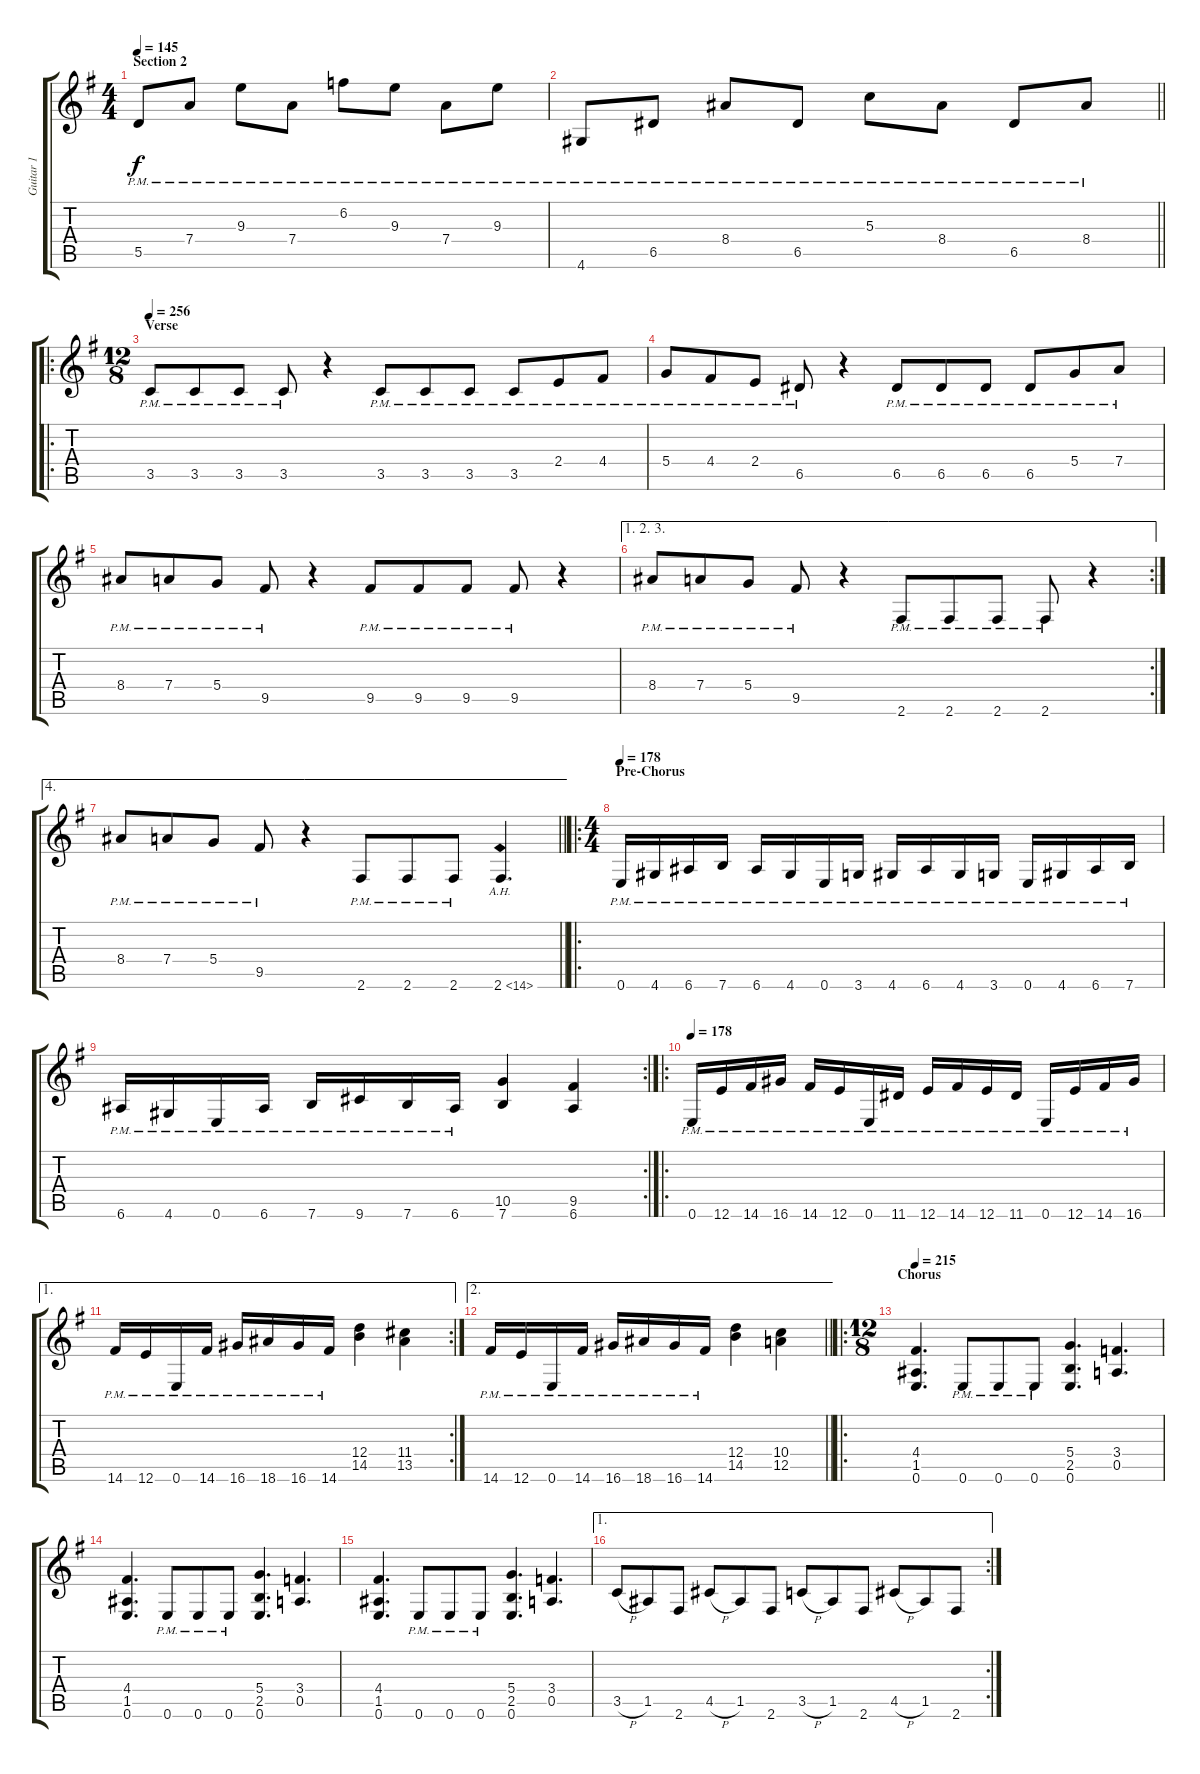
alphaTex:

\track ("Guitar 1" "Guitar 1") {instrument distortionguitar}
\staff {score tabs}
\tuning (E4 B3 G3 D3 A2 E2) {hide}
\ts (4 4)
\section ("" "Section 2")
\tempo 145
\clef g2
\ks eminor
5.5{pm}.8{dy f} 7.4{pm}.8 9.3{pm}.8 7.4{pm}.8 6.2{pm}.8 9.3{pm}.8 7.4{pm}.8 9.3{pm}.8 |
\barLineRight lightlight
4.6{pm}.8 6.5{pm}.8 8.4{pm}.8 6.5{pm}.8 5.3{pm}.8 8.4{pm}.8 6.5{pm}.8 8.4{pm}.8 |
\ro
\ts (12 8)
\section ("" "Verse")
\tempo 256
3.5{pm}.8 3.5{pm}.8 3.5{pm}.8 3.5{pm}.8 r.4 3.5{pm}.8 3.5{pm}.8 3.5{pm}.8 3.5{pm}.8 2.4{pm}.8 4.4{pm}.8 |
5.4{pm}.8 4.4{pm}.8 2.4{pm}.8 6.5{pm}.8 r.4 6.5{pm}.8 6.5{pm}.8 6.5{pm}.8 6.5{pm}.8 5.4{pm}.8 7.4{pm}.8 |
8.4{pm}.8 7.4{pm}.8 5.4{pm}.8 9.5{pm}.8 r.4 9.5{pm}.8 9.5{pm}.8 9.5{pm}.8 9.5{pm}.8 r.4 |
\ae (1 2 3)
\rc 2
8.4{pm}.8 7.4{pm}.8 5.4{pm}.8 9.5{pm}.8 r.4 2.6{pm}.8 2.6{pm}.8 2.6{pm}.8 2.6{pm}.8 r.4 |
\ae 4
\barLineRight lightlight
8.4{pm}.8 7.4{pm}.8 5.4{pm}.8 9.5{pm}.8 r.4 2.6{pm}.8 2.6{pm}.8 2.6{pm}.8 2.6{ah 12}.4{d} |
\ro
\ts (4 4)
\section ("" "Pre-Chorus")
\tempo 178
0.6{pm}.16 4.6{pm}.16 6.6{pm}.16 7.6{pm}.16 6.6{pm}.16 4.6{pm}.16 0.6{pm}.16 3.6{pm}.16 4.6{pm}.16 6.6{pm}.16 4.6{pm}.16 3.6{pm}.16 0.6{pm}.16 4.6{pm}.16 6.6{pm}.16 7.6{pm}.16 |
\rc 2
6.6{pm}.16 4.6{pm}.16 0.6{pm}.16 6.6{pm}.16 7.6{pm}.16 9.6{pm}.16 7.6{pm}.16 6.6{pm}.16 (10.5 7.6).4 (9.5 6.6).4 |
\ro
\tempo 178
0.6{pm}.16 12.6{pm}.16 14.6{pm}.16 16.6{pm}.16 14.6{pm}.16 12.6{pm}.16 0.6{pm}.16 11.6{pm}.16 12.6{pm}.16 14.6{pm}.16 12.6{pm}.16 11.6{pm}.16 0.6{pm}.16 12.6{pm}.16 14.6{pm}.16 16.6{pm}.16 |
\ae 1
\rc 2
14.6{pm}.16 12.6{pm}.16 0.6{pm}.16 14.6{pm}.16 16.6{pm}.16 18.6{pm}.16 16.6{pm}.16 14.6{pm}.16 (12.4 14.5).4 (11.4 13.5).4 |
\ae 2
\barLineRight lightlight
14.6{pm}.16 12.6{pm}.16 0.6{pm}.16 14.6{pm}.16 16.6{pm}.16 18.6{pm}.16 16.6{pm}.16 14.6{pm}.16 (12.4 14.5).4 (10.4 12.5).4 |
\ro
\ts (12 8)
\section ("" "Chorus")
\tempo 215
(4.4 1.5 0.6).4{d} 0.6{pm}.8 0.6{pm}.8 0.6{pm}.8 (5.4 2.5 0.6).4{d} (3.4 0.5).4{d} |
(4.4 1.5 0.6).4{d} 0.6{pm}.8 0.6{pm}.8 0.6{pm}.8 (5.4 2.5 0.6).4{d} (3.4 0.5).4{d} |
(4.4 1.5 0.6).4{d} 0.6{pm}.8 0.6{pm}.8 0.6{pm}.8 (5.4 2.5 0.6).4{d} (3.4 0.5).4{d} |
\ae 1
\rc 2
3.5{h}.8 1.5.8 2.6.8 4.5{h}.8 1.5.8 2.6.8 3.5{h}.8 1.5.8 2.6.8 4.5{h}.8 1.5.8 2.6.8
